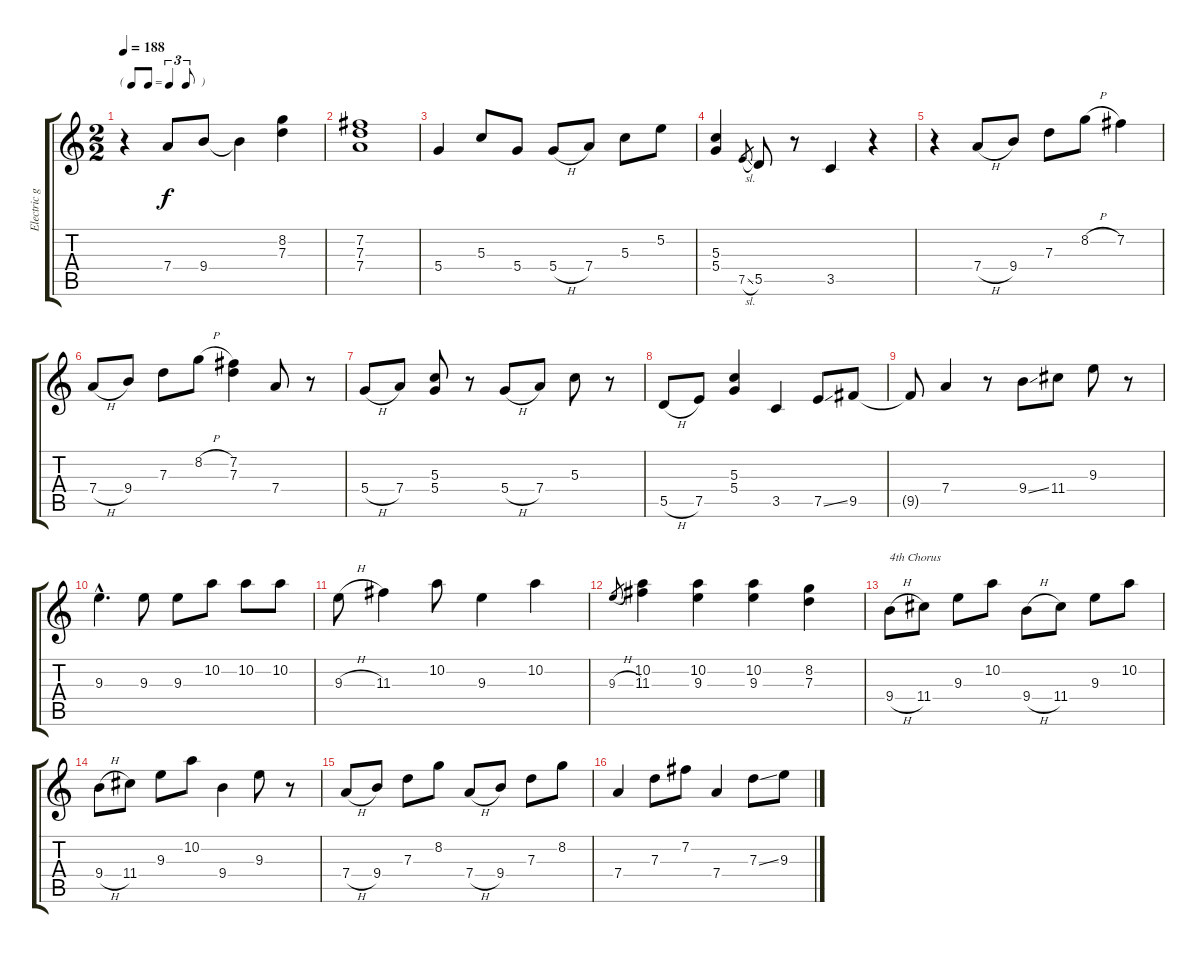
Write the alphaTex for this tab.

\track ("Electric guitar" "Electric g") {instrument electricguitarclean}
\staff {score tabs}
\tuning (E4 B3 G3 D3 A2 E2) {hide}
\ts (2 2)
\tf triplet8th
\tempo 188
\clef g2
\ks c
r.4{dy f} 7.4.8 9.4.8 9.4{t}.4 (8.2 7.3).4 |
(7.2 7.3 7.4).1 |
5.4.4 5.3.8 5.4.8 5.4{h}.8 7.4.8 5.3.8 5.2.8 |
(5.3 5.4).4 7.5{sl}.8{gr} 5.5.8 r.8 3.5.4 r.4 |
r.4 7.4{h}.8 9.4.8 7.3.8 8.2{h}.8 7.2.4 |
7.4{h}.8 9.4.8 7.3.8 8.2{h}.8 (7.2 7.3).4 7.4.8 r.8 |
5.4{h}.8 7.4.8 (5.3 5.4).8 r.8 5.4{h}.8 7.4.8 5.3.8 r.8 |
5.5{h}.8 7.5.8 (5.3 5.4).4 3.5.4 7.5{ss}.8 9.5.8 |
9.5{t}.8 7.4.4 r.8 9.4{ss}.8 11.4.8 9.3.8 r.8 |
9.3{hac}.4{d} 9.3.8 9.3.8 10.2.8 10.2.8 10.2.8 |
9.3{h}.8 11.3.4 10.2.8 9.3.4 10.2.4 |
9.3{h}.8{gr} (10.2 11.3).4 (10.2 9.3).4 (10.2 9.3).4 (8.2 7.3).4 |
9.4{h}.8{txt "4th Chorus"} 11.4.8 9.3.8 10.2.8 9.4{h}.8 11.4.8 9.3.8 10.2.8 |
9.4{h}.8 11.4.8 9.3.8 10.2.8 9.4.4 9.3.8 r.8 |
7.4{h}.8 9.4.8 7.3.8 8.2.8 7.4{h}.8 9.4.8 7.3.8 8.2.8 |
7.4.4 7.3.8 7.2.8 7.4.4 7.3{ss}.8 9.3.8
